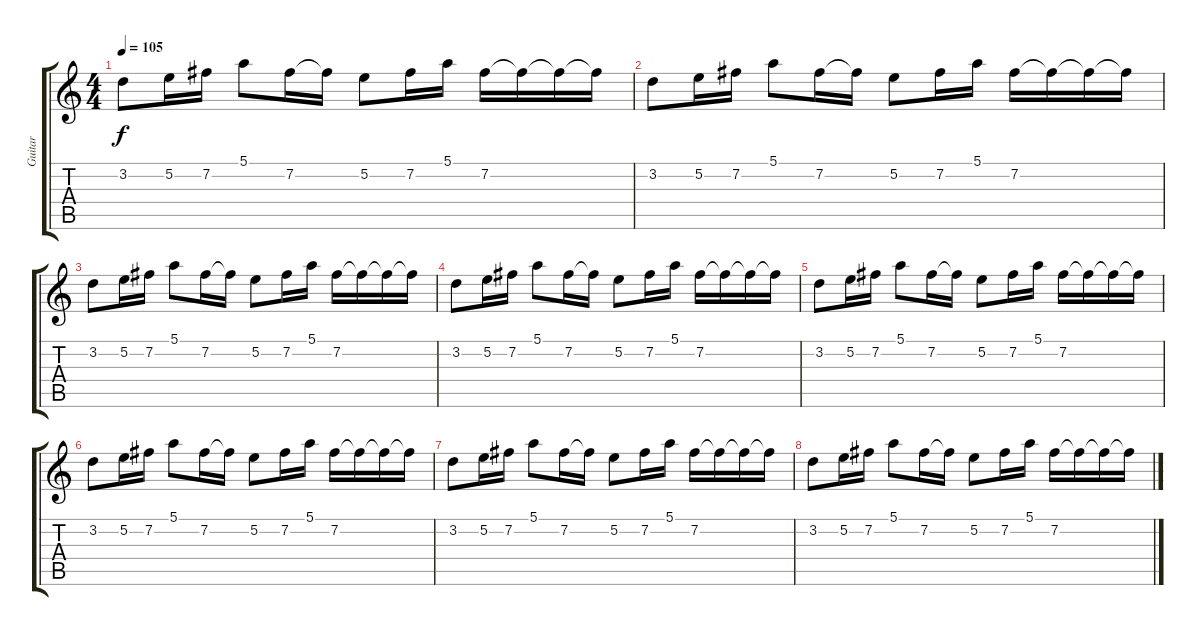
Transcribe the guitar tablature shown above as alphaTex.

\track ("Guitar" "Guitar") {instrument electricguitarclean}
\staff {score tabs}
\tuning (E4 B3 G3 D3 A2 D2) {hide}
\ts (4 4)
\tempo 105
\clef g2
\ks c
3.2.8{dy f} 5.2.16 7.2.16 5.1.8 7.2.16 7.2{t}.16 5.2.8 7.2.16 5.1.16 7.2.16 7.2{t}.16 7.2{t}.16 7.2{t}.16 |
3.2.8 5.2.16 7.2.16 5.1.8 7.2.16 7.2{t}.16 5.2.8 7.2.16 5.1.16 7.2.16 7.2{t}.16 7.2{t}.16 7.2{t}.16 |
3.2.8 5.2.16 7.2.16 5.1.8 7.2.16 7.2{t}.16 5.2.8 7.2.16 5.1.16 7.2.16 7.2{t}.16 7.2{t}.16 7.2{t}.16 |
3.2.8 5.2.16 7.2.16 5.1.8 7.2.16 7.2{t}.16 5.2.8 7.2.16 5.1.16 7.2.16 7.2{t}.16 7.2{t}.16 7.2{t}.16 |
3.2.8 5.2.16 7.2.16 5.1.8 7.2.16 7.2{t}.16 5.2.8 7.2.16 5.1.16 7.2.16 7.2{t}.16 7.2{t}.16 7.2{t}.16 |
3.2.8 5.2.16 7.2.16 5.1.8 7.2.16 7.2{t}.16 5.2.8 7.2.16 5.1.16 7.2.16 7.2{t}.16 7.2{t}.16 7.2{t}.16 |
3.2.8 5.2.16 7.2.16 5.1.8 7.2.16 7.2{t}.16 5.2.8 7.2.16 5.1.16 7.2.16 7.2{t}.16 7.2{t}.16 7.2{t}.16 |
3.2.8 5.2.16 7.2.16 5.1.8 7.2.16 7.2{t}.16 5.2.8 7.2.16 5.1.16 7.2.16 7.2{t}.16 7.2{t}.16 7.2{t}.16
